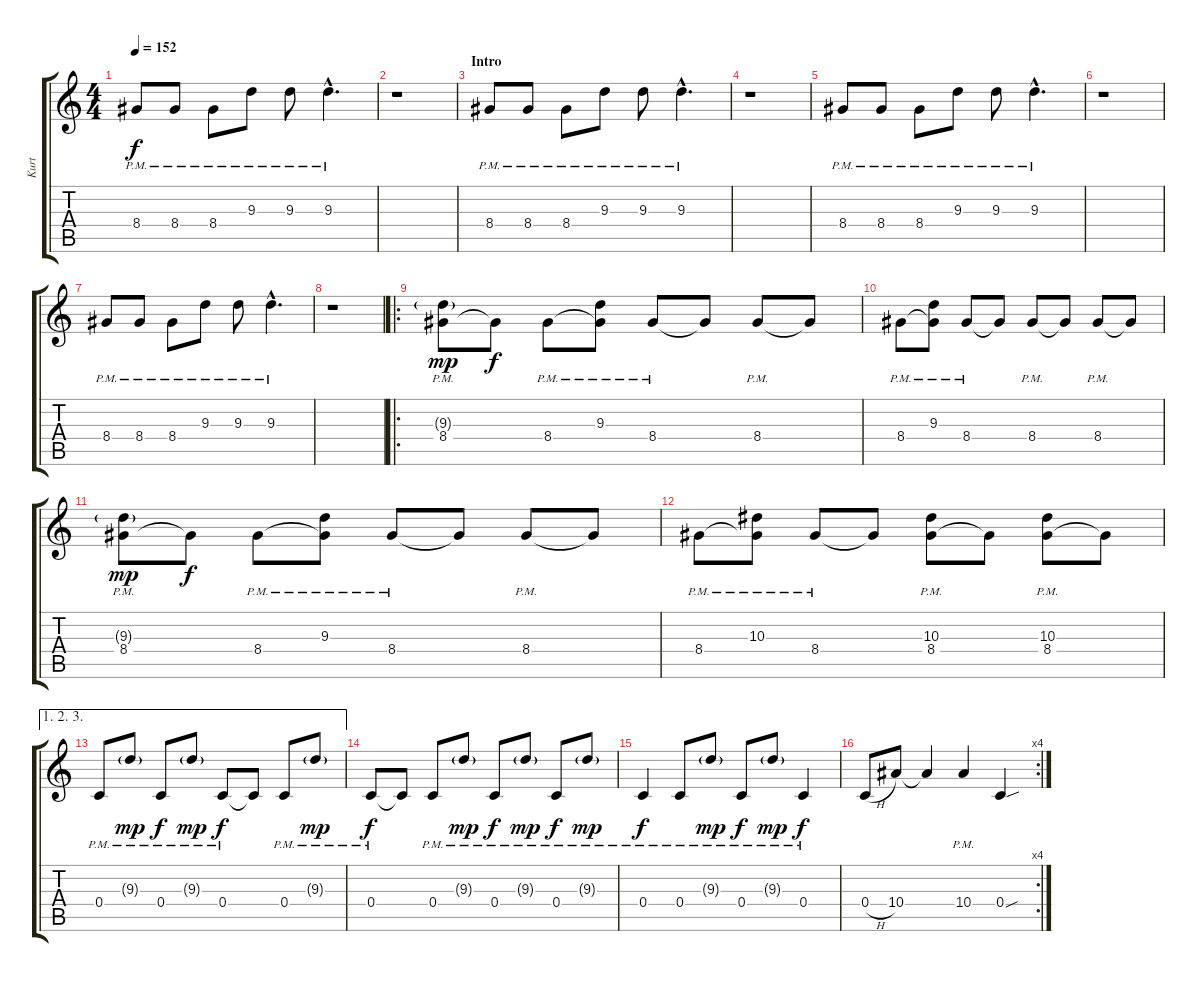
\track ("Kurt " "Kurt ") {instrument electricguitarjazz}
\staff {score tabs}
\tuning (D4 A3 F3 C3 G2 C2) {hide}
\ts (4 4)
\tempo 152
\clef g2
\ks c
8.4{pm}.8{dy f volume 2 instrument electricguitarjazz} 8.4{pm}.8 8.4{pm}.8 9.3{pm}.8 9.3{pm}.8 9.3{hac pm}.4{d} |
r.1 |
\section ("" "Intro")
8.4{pm}.8{volume 4} 8.4{pm}.8 8.4{pm}.8 9.3{pm}.8 9.3{pm}.8 9.3{hac pm}.4{d} |
r.1 |
8.4{pm}.8{volume 7} 8.4{pm}.8 8.4{pm}.8 9.3{pm}.8 9.3{pm}.8 9.3{hac pm}.4{d} |
r.1 |
8.4{pm}.8{volume 9} 8.4{pm}.8 8.4{pm}.8 9.3{pm}.8 9.3{pm}.8 9.3{hac pm}.4{d} |
r.1 |
\ro
(9.3{g pm} 8.4{pm}).8{dy mp volume 13} 8.4{t}.8{dy f} 8.4{pm}.8 (9.3{pm} 8.4{t}).8 8.4{pm}.8 8.4{t}.8 8.4{pm}.8 8.4{t}.8 |
8.4{pm}.8 (9.3{pm} 8.4{t}).8 8.4{pm}.8 8.4{t}.8 8.4{pm}.8 8.4{t}.8 8.4{pm}.8 8.4{t}.8 |
(9.3{g pm} 8.4{pm}).8{dy mp volume 13} 8.4{t}.8{dy f} 8.4{pm}.8 (9.3{pm} 8.4{t}).8 8.4{pm}.8 8.4{t}.8 8.4{pm}.8 8.4{t}.8 |
8.4{pm}.8 (10.3{pm} 8.4{t}).8 8.4{pm}.8 8.4{t}.8 (10.3 8.4{pm}).8 8.4{t}.8 (10.3 8.4{pm}).8 8.4{t}.8 |
\ae (1 2 3)
0.4{pm}.8 9.3{g pm}.8{dy mp} 0.4{pm}.8{dy f} 9.3{g pm}.8{dy mp} 0.4{pm}.8{dy f} 0.4{t}.8 0.4{pm}.8 9.3{g pm}.8{dy mp} |
0.4{pm}.8{dy f} 0.4{t}.8 0.4{pm}.8 9.3{g pm}.8{dy mp} 0.4{pm}.8{dy f} 9.3{g pm}.8{dy mp} 0.4{pm}.8{dy f} 9.3{g pm}.8{dy mp} |
0.4{pm}.4{dy f} 0.4{pm}.8 9.3{g pm}.8{dy mp} 0.4{pm}.8{dy f} 9.3{g pm}.8{dy mp} 0.4{pm}.4{dy f} |
\rc 4
0.4{h}.8 10.4.8 10.4{t}.4 10.4{pm}.4 0.4{sou}.4
